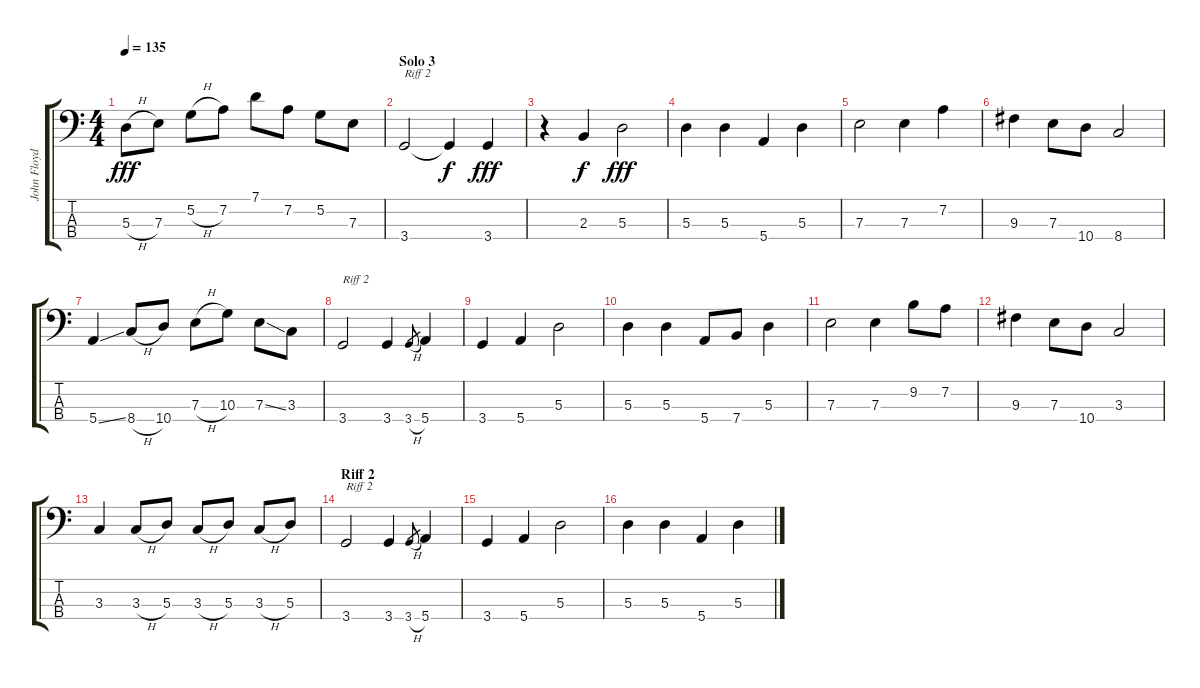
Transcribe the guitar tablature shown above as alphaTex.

\track ("John Floyd" "John Floyd") {instrument acousticguitarsteel}
\staff {score tabs}
\tuning (G2 D2 A1 E1) {hide}
\ts (4 4)
\tempo 135
\clef f4
\ks c
5.3{h}.8{dy fff} 7.3.8 5.2{h}.8 7.2.8 7.1.8 7.2.8 5.2.8 7.3.8 |
\section ("" "Solo 3")
3.4.2{txt "Riff 2"} 3.4{t}.4{dy f} 3.4.4{dy fff} |
r.4 2.3.4{dy f} 5.3.2{dy fff} |
5.3.4 5.3.4 5.4.4 5.3.4 |
7.3.2 7.3.4 7.2.4 |
9.3.4 7.3.8 10.4.8 8.4.2 |
5.4{ss}.4 8.4{h}.8 10.4.8 7.3{h}.8 10.3.8 7.3{ss}.8 3.3.8 |
3.4.2{txt "Riff 2"} 3.4.4 3.4{h}.8{gr} 5.4.4 |
3.4.4 5.4.4 5.3.2 |
5.3.4 5.3.4 5.4.8 7.4.8 5.3.4 |
7.3.2 7.3.4 9.2.8 7.2.8 |
9.3.4 7.3.8 10.4.8 3.3.2 |
3.3.4 3.3{h}.8 5.3.8 3.3{h}.8 5.3.8 3.3{h}.8 5.3.8 |
\section ("" "Riff 2")
3.4.2{txt "Riff 2"} 3.4.4 3.4{h}.8{gr} 5.4.4 |
3.4.4 5.4.4 5.3.2 |
5.3.4 5.3.4 5.4.4 5.3.4
